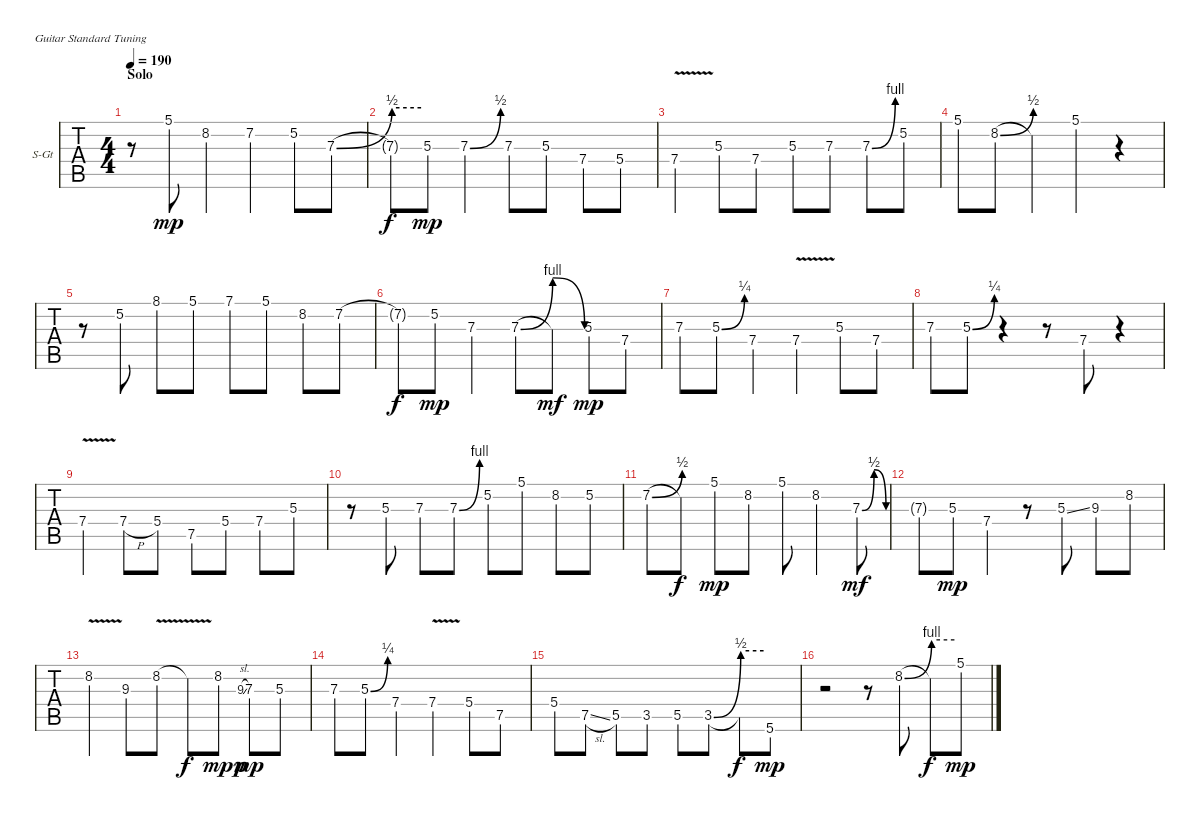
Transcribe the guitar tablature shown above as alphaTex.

\defaultSystemsLayout 4
\bracketExtendMode groupsimilarinstruments
\firstSystemTrackNameOrientation horizontal
\otherSystemsTrackNameOrientation horizontal
\track ("Guitar 1" "S-Gt") {instrument acousticguitarsteel}
\staff {tabs}
\tuning (E4 B3 G3 D3 A2 E2)
\ts (4 4)
\section ("" "Solo")
\tempo 190
\clef g2
\ks c
r.8{dy mf} 5.1.8{dy mp} 8.2.4 7.2.4 5.2.8 7.3{be (bend 0 0 60 2)}.8 |
7.3{be (hold 0 2 60 2) t}.8{dy f} 5.3.8{dy mp} 7.3{be (bend 0 0 60 2)}.4 7.3.8 5.3.8 7.4.8 5.4.8 |
7.4{v}.4 5.3.8 7.4.8 5.3.8 7.3.8 7.3{be (bend 0 0 60 4)}.8 5.2.8 |
5.1.8 8.2{be (bend 0 0 15 2)}.8 8.2{be (hold 0 0 60 0) t}.4 5.1.4 r.4 |
r.8 5.2.8 8.1.8 5.1.8 7.1.8 5.1.8 8.2.8 7.2.8 |
7.2{t}.8{dy f} 5.2.8{dy mp} 7.3.4 7.3{be (bendrelease 0 0 30 4 30 4 60 0)}.8 7.3{t}.8{dy mf} 5.3.8{dy mp} 7.4.8 |
7.3.8 5.3{be (bend 0 0 15 1)}.8 7.4.4 7.4{v}.4 5.3.8 7.4.8 |
7.3.8 5.3{be (bend 0 0 15 1)}.8 r.4 r.8 7.4.8 r.4 |
7.4{v}.4 7.4{h}.8 5.4.8 7.5.8 5.4.8 7.4.8 5.3.8 |
r.8 5.3.8 7.3.8 7.3{be (bend 0 0 60 4)}.8 5.2.8 5.1.8 8.2.8 5.2.8 |
7.2{be (bend 0 0 59.4 2)}.8 7.2{be (hold 0 0 60 0) t}.8{dy f} 5.1.8{dy mp} 8.2.8 5.1.8 8.2.4 7.3{be (bendrelease 0 0 30 2 30 2 60 0)}.8{dy mf} |
7.3{g}.8 5.3.8{dy mp} 7.4.4 r.8 5.3{ss}.8 9.3.8 8.2.8 |
8.2{v}.4 9.3.8 8.2{v}.8 8.2{t}.8{dy f} 8.2.8{dy mp} 9.3{sl}.8{gr dy p} 7.3.8{dy mp} 5.3.8 |
7.3.8 5.3{be (bend 0 0 14.399999999999999 1)}.8 7.4.4 7.4{v}.4 5.4.8 7.5.8 |
5.4.8 7.5{sl}.8 5.5.8 3.5.8 5.5.8 3.5{be (bend 0 0 60 2)}.8 3.5{be (hold 0 2 60 2) t}.8{dy f} 5.6.8{dy mp} |
r.2 r.8 8.2{be (bend 0 0 60 4)}.8 8.2{be (hold 0 4 60 4) t}.8{dy f} 5.1.8{dy mp}
